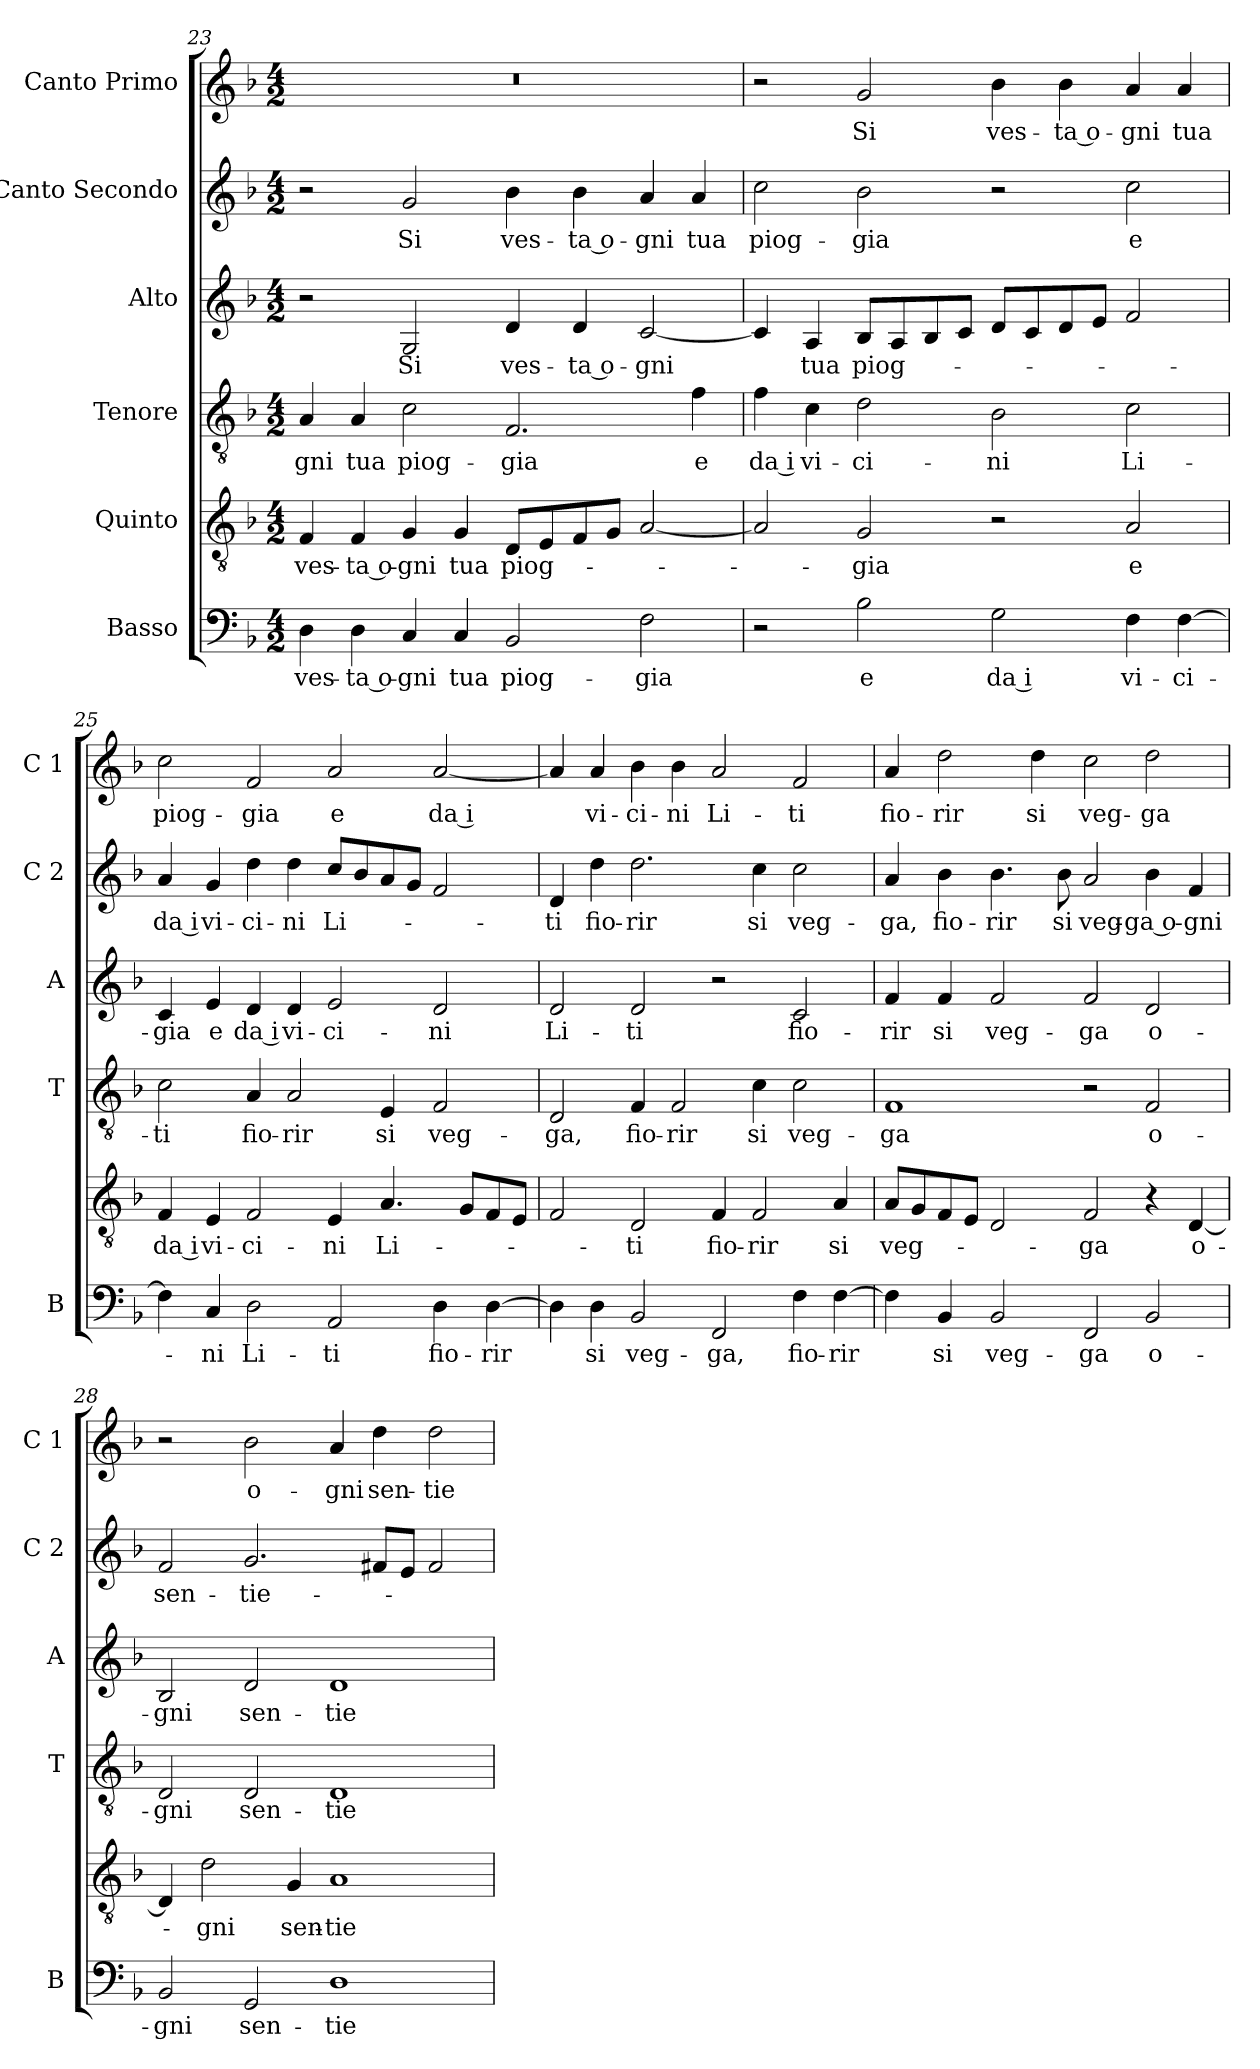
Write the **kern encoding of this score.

**kern	**text	**kern	**text	**kern	**text	**kern	**text	**kern	**text	**kern	**text
*part6	*part6	*part5	*part5	*part4	*part4	*part3	*part3	*part2	*part2	*part1	*part1
*staff6	*staff6	*staff5	*staff5	*staff4	*staff4	*staff3	*staff3	*staff2	*staff2	*staff1	*staff1
*I"Basso	*	*I"Quinto	*	*I"Tenore	*	*I"Alto	*	*I"Canto Secondo	*	*I"Canto Primo	*
*I'B	*	*	*	*I'T	*	*I'A	*	*I'C 2	*	*I'C 1	*
*clefF4	*	*clefGv2	*	*clefGv2	*	*clefG2	*	*clefG2	*	*clefG2	*
*k[b-]	*	*k[b-]	*	*k[b-]	*	*k[b-]	*	*k[b-]	*	*k[b-]	*
*F:	*	*F:	*	*F:	*	*F:	*	*F:	*	*F:	*
*M4/2	*	*M4/2	*	*M4/2	*	*M4/2	*	*M4/2	*	*M4/2	*
=23	=23	=23	=23	=23	=23	=23	=23	=23	=23	=23	=23
!	!LO:LY:b	!	!LO:LY:b	!	!LO:LY:b	!	!	!	!	!	!
4D\	ves-	4F/	ves-	4A/	-gni	2r	.	2r	.	0r	.
!	!LO:LY:b	!	!LO:LY:b	!	!LO:LY:b	!	!	!	!	!	!
4D\	-ta o-	4F/	-ta o-	4A/	tua	.	.	.	.	.	.
!	!LO:LY:b	!	!LO:LY:b	!	!LO:LY:b	!	!LO:LY:b	!	!LO:LY:b	!	!
4C/	-gni	4G/	-gni	2c\	piog-	2G/	Si	2g/	Si	.	.
!	!LO:LY:b	!	!LO:LY:b	!	!	!	!	!	!	!	!
4C/	tua	4G/	tua	.	.	.	.	.	.	.	.
!	!LO:LY:b	!	!LO:LY:b	!	!LO:LY:b	!	!LO:LY:b	!	!LO:LY:b	!	!
2BB-/	piog-	8D/L	piog-	2.F/	-gia	4d/	ves-	4b-\	ves-	.	.
.	.	8E/	.	.	.	.	.	.	.	.	.
!	!	!	!	!	!	!	!LO:LY:b	!	!LO:LY:b	!	!
.	.	8F/	.	.	.	4d/	-ta o-	4b-\	-ta o-	.	.
.	.	8G/J	.	.	.	.	.	.	.	.	.
!	!LO:LY:b	!	!	!	!	!	!LO:LY:b	!	!LO:LY:b	!	!
2F\	-gia	[2A/	.	.	.	[2c/	-gni	4a/	-gni	.	.
!	!	!	!	!	!LO:LY:b	!	!	!	!LO:LY:b	!	!
.	.	.	.	4f\	e	.	.	4a/	tua	.	.
=24	=24	=24	=24	=24	=24	=24	=24	=24	=24	=24	=24
!	!	!	!	!	!LO:LY:b	!	!	!	!LO:LY:b	!	!
2r	.	2A/]	.	4f\	da i	4c/]	.	2cc\	piog-	2r	.
!	!	!	!	!	!LO:LY:b	!	!LO:LY:b	!	!	!	!
.	.	.	.	4c\	vi-	4A/	tua	.	.	.	.
!	!LO:LY:b	!	!LO:LY:b	!	!LO:LY:b	!	!LO:LY:b	!	!LO:LY:b	!	!LO:LY:b
2B-\	e	2G/	-gia	2d\	-ci-	8B-/L	piog-	2b-\	-gia	2g/	Si
.	.	.	.	.	.	8A/	.	.	.	.	.
.	.	.	.	.	.	8B-/	.	.	.	.	.
.	.	.	.	.	.	8c/J	.	.	.	.	.
!	!LO:LY:b	!	!	!	!LO:LY:b	!	!	!	!	!	!LO:LY:b
2G\	da i	2r	.	2B-\	-ni	8d/L	.	2r	.	4b-\	ves-
.	.	.	.	.	.	8c/	.	.	.	.	.
!	!	!	!	!	!	!	!	!	!	!	!LO:LY:b
.	.	.	.	.	.	8d/	.	.	.	4b-\	-ta o-
.	.	.	.	.	.	8e/J	.	.	.	.	.
!	!LO:LY:b	!	!LO:LY:b	!	!LO:LY:b	!	!	!	!LO:LY:b	!	!LO:LY:b
4F\	vi-	2A/	e	2c\	Li-	2f/	.	2cc\	e	4a/	-gni
!	!LO:LY:b	!	!	!	!	!	!	!	!	!	!LO:LY:b
[4F\	-ci-	.	.	.	.	.	.	.	.	4a/	tua
=25	=25	=25	=25	=25	=25	=25	=25	=25	=25	=25	=25
!	!	!	!LO:LY:b	!	!LO:LY:b	!	!LO:LY:b	!	!LO:LY:b	!	!LO:LY:b
4F\]	.	4F/	da i	2c\	-ti	4c/	-gia	4a/	da i	2cc\	piog-
!	!LO:LY:b	!	!LO:LY:b	!	!	!	!LO:LY:b	!	!LO:LY:b	!	!
4C/	-ni	4E/	vi-	.	.	4e/	e	4g/	vi-	.	.
!	!LO:LY:b	!	!LO:LY:b	!	!LO:LY:b	!	!LO:LY:b	!	!LO:LY:b	!	!LO:LY:b
2D\	Li-	2F/	-ci-	4A/	fio-	4d/	da i	4dd\	-ci-	2f/	-gia
!	!	!	!	!	!LO:LY:b	!	!LO:LY:b	!	!LO:LY:b	!	!
.	.	.	.	2A/	-rir	4d/	vi-	4dd\	-ni	.	.
!	!LO:LY:b	!	!LO:LY:b	!	!	!	!LO:LY:b	!	!LO:LY:b	!	!LO:LY:b
2AA/	-ti	4E/	-ni	.	.	2e/	-ci-	8cc/L	Li-	2a/	e
.	.	.	.	.	.	.	.	8b-/	.	.	.
!	!	!	!LO:LY:b	!	!LO:LY:b	!	!	!	!	!	!
.	.	4.A/	Li-	4E/	si	.	.	8a/	.	.	.
.	.	.	.	.	.	.	.	8g/J	.	.	.
!	!LO:LY:b	!	!	!	!LO:LY:b	!	!LO:LY:b	!	!	!	!LO:LY:b
4D\	fio-	.	.	2F/	veg-	2d/	-ni	2f/	.	[2a/	da i
.	.	8G/L	.	.	.	.	.	.	.	.	.
!	!LO:LY:b	!	!	!	!	!	!	!	!	!	!
[4D\	-rir	8F/	.	.	.	.	.	.	.	.	.
.	.	8E/J	.	.	.	.	.	.	.	.	.
!!LO:LB:g=z
=26	=26	=26	=26	=26	=26	=26	=26	=26	=26	=26	=26
!	!	!	!	!	!LO:LY:b	!	!LO:LY:b	!	!LO:LY:b	!	!
4D\]	.	2F/	.	2D/	-ga,	2d/	Li-	4d/	-ti	4a/]	.
!	!LO:LY:b	!	!	!	!	!	!	!	!LO:LY:b	!	!LO:LY:b
4D\	si	.	.	.	.	.	.	4dd\	fio-	4a/	vi-
!	!LO:LY:b	!	!LO:LY:b	!	!LO:LY:b	!	!LO:LY:b	!	!LO:LY:b	!	!LO:LY:b
2BB-/	veg-	2D/	-ti	4F/	fio-	2d/	-ti	2.dd\	-rir	4b-\	-ci-
!	!	!	!	!	!LO:LY:b	!	!	!	!	!	!LO:LY:b
.	.	.	.	2F/	-rir	.	.	.	.	4b-\	-ni
!	!LO:LY:b	!	!LO:LY:b	!	!	!	!	!	!	!	!LO:LY:b
2FF/	-ga,	4F/	fio-	.	.	2r	.	.	.	2a/	Li-
!	!	!	!LO:LY:b	!	!LO:LY:b	!	!	!	!LO:LY:b	!	!
.	.	2F/	-rir	4c\	si	.	.	4cc\	si	.	.
!	!LO:LY:b	!	!	!	!LO:LY:b	!	!LO:LY:b	!	!LO:LY:b	!	!LO:LY:b
4F\	fio-	.	.	2c\	veg-	2c/	fio-	2cc\	veg-	2f/	-ti
!	!LO:LY:b	!	!LO:LY:b	!	!	!	!	!	!	!	!
[4F\	-rir	4A/	si	.	.	.	.	.	.	.	.
=27	=27	=27	=27	=27	=27	=27	=27	=27	=27	=27	=27
!	!	!	!LO:LY:b	!	!LO:LY:b	!	!LO:LY:b	!	!LO:LY:b	!	!LO:LY:b
4F\]	.	8A/L	veg-	1F	-ga	4f/	-rir	4a/	-ga,	4a/	fio-
.	.	8G/	.	.	.	.	.	.	.	.	.
!	!LO:LY:b	!	!	!	!	!	!LO:LY:b	!	!LO:LY:b	!	!LO:LY:b
4BB-/	si	8F/	.	.	.	4f/	si	4b-\	fio-	2dd\	-rir
.	.	8E/J	.	.	.	.	.	.	.	.	.
!	!LO:LY:b	!	!	!	!	!	!LO:LY:b	!	!LO:LY:b	!	!
2BB-/	veg-	2D/	.	.	.	2f/	veg-	4.b-\	-rir	.	.
!	!	!	!	!	!	!	!	!	!	!	!LO:LY:b
.	.	.	.	.	.	.	.	.	.	4dd\	si
!	!	!	!	!	!	!	!	!	!LO:LY:b	!	!
.	.	.	.	.	.	.	.	8b-\	si	.	.
!	!LO:LY:b	!	!LO:LY:b	!	!	!	!LO:LY:b	!	!LO:LY:b	!	!LO:LY:b
2FF/	-ga	2F/	-ga	2r	.	2f/	-ga	2a/	veg-	2cc\	veg-
!	!LO:LY:b	!	!	!	!LO:LY:b	!	!LO:LY:b	!	!LO:LY:b	!	!LO:LY:b
2BB-/	o-	4r	.	2F/	o-	2d/	o-	4b-\	-ga o-	2dd\	-ga
!	!	!	!LO:LY:b	!	!	!	!	!	!LO:LY:b	!	!
.	.	[4D/	o-	.	.	.	.	4f/	-gni	.	.
=28	=28	=28	=28	=28	=28	=28	=28	=28	=28	=28	=28
!	!LO:LY:b	!	!	!	!LO:LY:b	!	!LO:LY:b	!	!LO:LY:b	!	!
2BB-/	-gni	4D/]	.	2D/	-gni	2B-/	-gni	2f/	sen-	2r	.
!	!	!	!LO:LY:b	!	!	!	!	!	!	!	!
.	.	2d\	-gni	.	.	.	.	.	.	.	.
!	!LO:LY:b	!	!	!	!LO:LY:b	!	!LO:LY:b	!	!LO:LY:b	!	!LO:LY:b
2GG/	sen-	.	.	2D/	sen-	2d/	sen-	2.g/	-tie-	2b-\	o-
!	!	!	!LO:LY:b	!	!	!	!	!	!	!	!
.	.	4G/	sen-	.	.	.	.	.	.	.	.
!	!LO:LY:b	!	!LO:LY:b	!	!LO:LY:b	!	!LO:LY:b	!	!	!	!LO:LY:b
1D	-tie-	1A	-tie-	1D	-tie-	1d	-tie-	.	.	4a/	-gni
!	!	!	!	!	!	!	!	!	!	!	!LO:LY:b
.	.	.	.	.	.	.	.	8f#X/L	.	4dd\	sen-
.	.	.	.	.	.	.	.	8e/J	.	.	.
!	!	!	!	!	!	!	!	!	!	!	!LO:LY:b
.	.	.	.	.	.	.	.	2f#/	.	2dd\	-tie-
=	=	=	=	=	=	=	=	=	=	=	=
*-	*-	*-	*-	*-	*-	*-	*-	*-	*-	*-	*-
